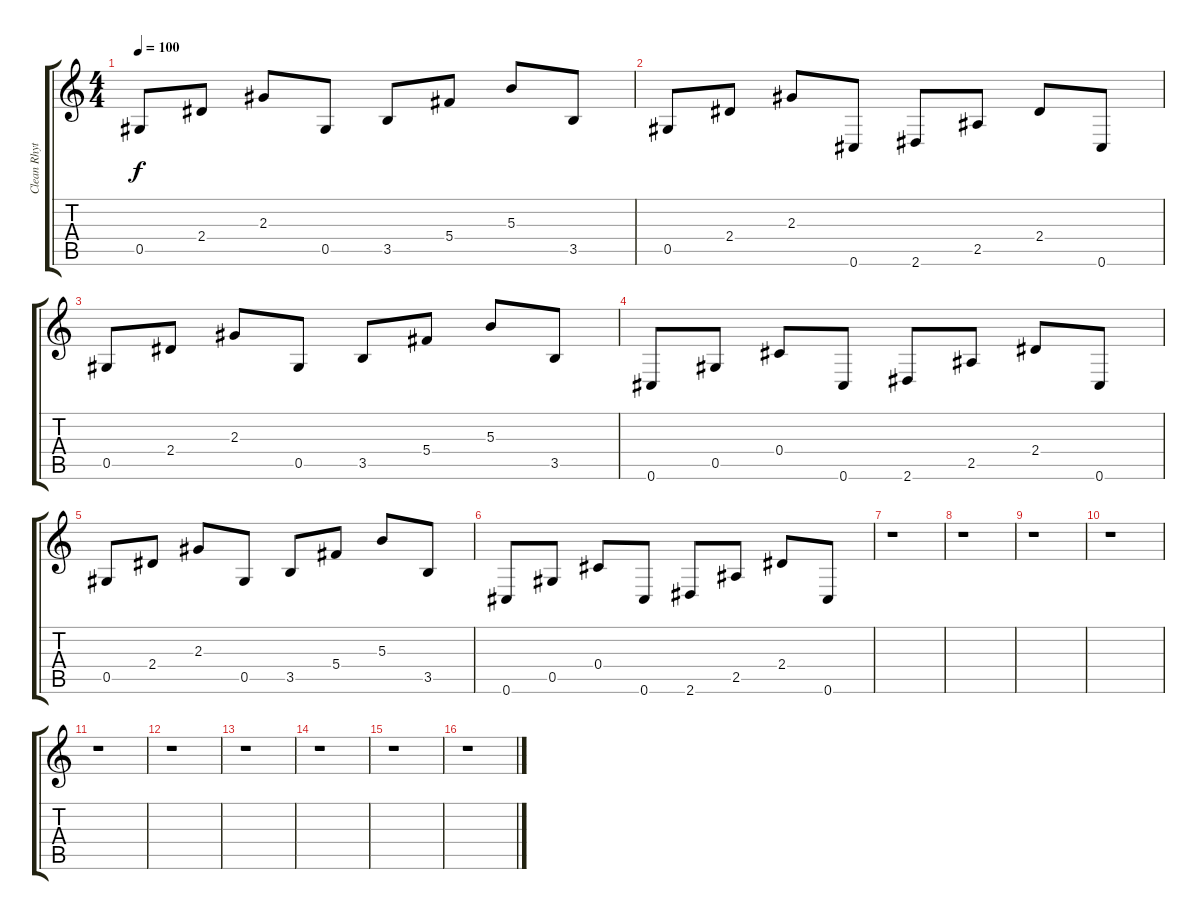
\track ("Clean Rhythm" "Clean Rhyt") {instrument electricguitarclean}
\staff {score tabs}
\tuning (Eb4 Bb3 Gb3 Db3 Ab2 Db2) {hide}
\ts (4 4)
\tempo 100
\clef g2
\ks c
0.5.8{dy f} 2.4.8 2.3.8 0.5.8 3.5.8 5.4.8 5.3.8 3.5.8 |
0.5.8 2.4.8 2.3.8 0.6.8 2.6.8 2.5.8 2.4.8 0.6.8 |
0.5.8 2.4.8 2.3.8 0.5.8 3.5.8 5.4.8 5.3.8 3.5.8 |
0.6.8 0.5.8 0.4.8 0.6.8 2.6.8 2.5.8 2.4.8 0.6.8 |
0.5.8 2.4.8 2.3.8 0.5.8 3.5.8 5.4.8 5.3.8 3.5.8 |
0.6.8 0.5.8 0.4.8 0.6.8 2.6.8 2.5.8 2.4.8 0.6.8 |
r.1 |
r.1 |
r.1 |
r.1 |
r.1 |
r.1 |
r.1 |
r.1 |
r.1 |
r.1
